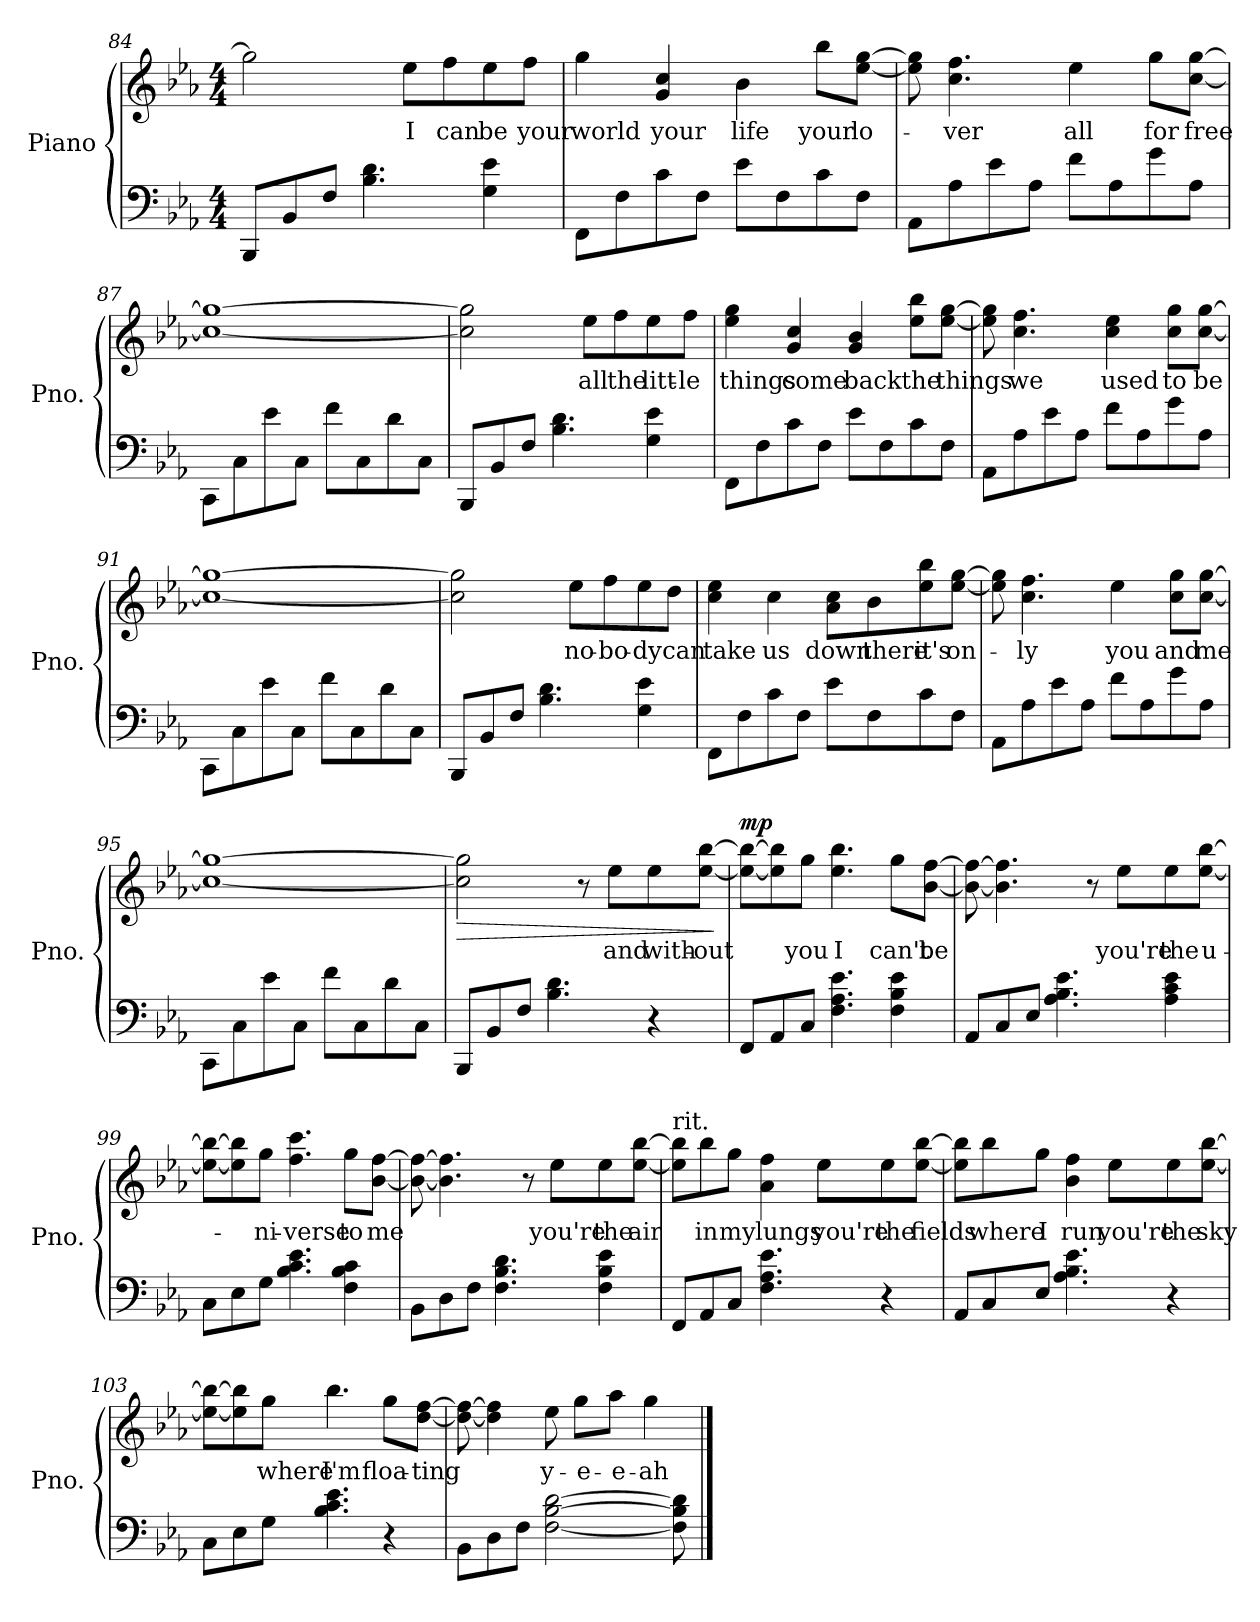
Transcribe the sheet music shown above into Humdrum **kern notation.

**kern	**kern	**text	**dynam
*part1	*part1	*part1	*part1
*staff2	*staff1	*staff1	*staff1/2
*I"Piano	*	*	*
*I'Pno.	*	*	*
*clefF4	*clefG2	*	*
*k[b-e-a-]	*k[b-e-a-]	*	*
*M4/4	*M4/4	*	*
=84	=84	=84	=84
8BBB-/L	2gg\]	.	.
8BB-/	.	.	.
8F/J	.	.	.
4.B-\ 4.d\	.	.	.
!	!	!LO:LY:b	!
.	8ee-\L	I	.
!	!	!LO:LY:b	!
.	8ff\	can	.
!	!	!LO:LY:b	!
4G\ 4e-\	8ee-\	be	.
!	!	!LO:LY:b	!
.	8ff\J	your	.
=85	=85	=85	=85
!	!	!LO:LY:b	!
8FF\L	4gg\	world	.
8F\	.	.	.
!	!	!LO:LY:b	!
8c\	4g/ 4cc/	your	.
8F\J	.	.	.
!	!	!LO:LY:b	!
8e-\L	4b-\	life	.
8F\	.	.	.
!	!	!LO:LY:b	!
8c\	8bb-\L	your	.
!	!	!LO:LY:b	!
8F\J	[8ee-\ [8gg\J	lo-	.
=86	=86	=86	=86
8AA-\L	8ee-\] 8gg\]	.	.
!	!	!LO:LY:b	!
8A-\	4.cc\ 4.ff\	-ver	.
8e-\	.	.	.
8A-\J	.	.	.
!	!	!LO:LY:b	!
8f\L	4ee-\	all	.
8A-\	.	.	.
!	!	!LO:LY:b	!
8g\	8gg\L	for	.
!	!	!LO:LY:b	!
8A-\J	[8cc\ [8gg\J	free	.
!!LO:PB:g=z
=87	=87	=87	=87
8CC\L	1cc_ 1gg_	.	.
8C\	.	.	.
8e-\	.	.	.
8C\J	.	.	.
8f\L	.	.	.
8C\	.	.	.
8d\	.	.	.
8C\J	.	.	.
=88	=88	=88	=88
8BBB-/L	2cc\] 2gg\]	.	.
8BB-/	.	.	.
8F/J	.	.	.
4.B-\ 4.d\	.	.	.
!	!	!LO:LY:b	!
.	8ee-\L	all	.
!	!	!LO:LY:b	!
.	8ff\	the	.
!	!	!LO:LY:b	!
4G\ 4e-\	8ee-\	litt-	.
!	!	!LO:LY:b	!
.	8ff\J	-le	.
=89	=89	=89	=89
!	!	!LO:LY:b	!
8FF\L	4ee-\ 4gg\	things	.
8F\	.	.	.
!	!	!LO:LY:b	!
8c\	4g/ 4cc/	come	.
8F\J	.	.	.
!	!	!LO:LY:b	!
8e-\L	4g/ 4b-/	back	.
8F\	.	.	.
!	!	!LO:LY:b	!
8c\	8ee-\ 8bb-\L	the	.
!	!	!LO:LY:b	!
8F\J	[8ee-\ [8gg\J	things	.
=90	=90	=90	=90
8AA-\L	8ee-\] 8gg\]	.	.
!	!	!LO:LY:b	!
8A-\	4.cc\ 4.ff\	we	.
8e-\	.	.	.
8A-\J	.	.	.
!	!	!LO:LY:b	!
8f\L	4cc\ 4ee-\	used	.
8A-\	.	.	.
!	!	!LO:LY:b	!
8g\	8cc\ 8gg\L	to	.
!	!	!LO:LY:b	!
8A-\J	[8cc\ [8gg\J	be	.
!!LO:LB:g=z
=91	=91	=91	=91
8CC\L	1cc_ 1gg_	.	.
8C\	.	.	.
8e-\	.	.	.
8C\J	.	.	.
8f\L	.	.	.
8C\	.	.	.
8d\	.	.	.
8C\J	.	.	.
=92	=92	=92	=92
8BBB-/L	2cc\] 2gg\]	.	.
8BB-/	.	.	.
8F/J	.	.	.
4.B-\ 4.d\	.	.	.
!	!	!LO:LY:b	!
.	8ee-\L	no-	.
!	!	!LO:LY:b	!
.	8ff\	-bo-	.
!	!	!LO:LY:b	!
4G\ 4e-\	8ee-\	-dy	.
!	!	!LO:LY:b	!
.	8dd\J	can	.
=93	=93	=93	=93
!	!	!LO:LY:b	!
8FF\L	4cc\ 4ee-\	take	.
8F\	.	.	.
!	!	!LO:LY:b	!
8c\	4cc\	us	.
8F\J	.	.	.
!	!	!LO:LY:b	!
8e-\L	8a-\ 8cc\L	down	.
!	!	!LO:LY:b	!
8F\	8b-\	there	.
!	!	!LO:LY:b	!
8c\	8ee-\ 8bb-\	it's	.
!	!	!LO:LY:b	!
8F\J	[8ee-\ [8gg\J	on-	.
=94	=94	=94	=94
8AA-\L	8ee-\] 8gg\]	.	.
!	!	!LO:LY:b	!
8A-\	4.cc\ 4.ff\	-ly	.
8e-\	.	.	.
8A-\J	.	.	.
!	!	!LO:LY:b	!
8f\L	4ee-\	you	.
8A-\	.	.	.
!	!	!LO:LY:b	!
8g\	8cc\ 8gg\L	and	.
!	!	!LO:LY:b	!
8A-\J	[8cc\ [8gg\J	me	.
!!LO:LB:g=z
=95	=95	=95	=95
8CC\L	1cc_ 1gg_	.	.
8C\	.	.	.
8e-\	.	.	.
8C\J	.	.	.
8f\L	.	.	.
8C\	.	.	.
8d\	.	.	.
8C\J	.	.	.
=96	=96	=96	=96
!	!	!	!LO:HP:b
8BBB-/L	2cc\] 2gg\]	.	>
8BB-/	.	.	.
8F/J	.	.	.
4.B-\ 4.d\	.	.	.
.	8r	.	.
!	!	!LO:LY:b	!
.	8ee-\L	and	.
!	!	!LO:LY:b	!
4r	8ee-\	with-	.
!	!	!LO:LY:b	!
.	[8ee-\ [8bb-\J	-out	.
.	.	.	]
=97	=97	=97	=97
!	!	!	!LO:DY:b
8FF/L	8ee-\_ 8bb-\_L	.	mp
8AA-/	8ee-\] 8bb-\]	.	.
!	!	!LO:LY:b	!
8C/J	8gg\J	you	.
!	!	!LO:LY:b	!
4.F\ 4.A-\ 4.e-\	4.ee-\ 4.bb-\	I	.
!	!	!LO:LY:b	!
4F\ 4B-\ 4e-\	8gg\L	can't	.
!	!	!LO:LY:b	!
.	[8b-\ [8ff\J	be	.
=98	=98	=98	=98
8AA-/L	8b-\_ 8ff\_	.	.
8C/	4.b-\] 4.ff\]	.	.
8E-/J	.	.	.
4.A-\ 4.B-\ 4.e-\	.	.	.
.	8r	.	.
!	!	!LO:LY:b	!
.	8ee-\L	you're	.
!	!	!LO:LY:b	!
4A-\ 4c\ 4e-\	8ee-\	the	.
!	!	!LO:LY:b	!
.	[8ee-\ [8bb-\J	u-	.
!!LO:LB:g=z
=99	=99	=99	=99
8C\L	8ee-\_ 8bb-\_L	.	.
8E-\	8ee-\] 8bb-\]	.	.
!	!	!LO:LY:b	!
8G\J	8gg\J	-ni-	.
!	!	!LO:LY:b	!
4.B-\ 4.c\ 4.e-\	4.ff\ 4.ccc\	-verse	.
!	!	!LO:LY:b	!
4F\ 4B-\ 4c\	8gg\L	to	.
!	!	!LO:LY:b	!
.	[8b-\ [8ff\J	me	.
=100	=100	=100	=100
8BB-\L	8b-\_ 8ff\_	.	.
8D\	4.b-\] 4.ff\]	.	.
8F\J	.	.	.
4.F\ 4.B-\ 4.d\	.	.	.
.	8r	.	.
!	!	!LO:LY:b	!
.	8ee-\L	you're	.
!	!	!LO:LY:b	!
4F\ 4B-\ 4e-\	8ee-\	the	.
!	!	!LO:LY:b	!
.	[8ee-\ [8bb-\J	air	.
=101	=101	=101	=101
*	*MM126	*	*
!	!LO:TX:a:t=rit.	!	!
8FF/L	8ee-\] 8bb-\]L	.	.
!	!	!LO:LY:b	!
8AA-/	8bb-\	in	.
!	!	!LO:LY:b	!
8C/J	8gg\J	my	.
!	!	!LO:LY:b	!
4.F\ 4.A-\ 4.e-\	4a-\ 4ff\	lungs	.
!	!	!LO:LY:b	!
.	8ee-\L	you're	.
!	!	!LO:LY:b	!
4r	8ee-\	the	.
!	!	!LO:LY:b	!
.	[8ee-\ [8bb-\J	fields	.
!!LO:LB:g=z
=102	=102	=102	=102
*	*MM124	*	*
8AA-/L	8ee-\] 8bb-\]L	.	.
!	!	!LO:LY:b	!
8C/	8bb-\	where	.
!	!	!LO:LY:b	!
8E-/J	8gg\J	I	.
!	!	!LO:LY:b	!
4.A-\ 4.B-\ 4.e-\	4b-\ 4ff\	run	.
!	!	!LO:LY:b	!
.	8ee-\L	you're	.
!	!	!LO:LY:b	!
4r	8ee-\	the	.
!	!	!LO:LY:b	!
.	[8ee-\ [8bb-\J	sky	.
=103	=103	=103	=103
*	*MM120	*	*
8C\L	8ee-\_ 8bb-\_L	.	.
8E-\	8ee-\] 8bb-\]	.	.
!	!	!LO:LY:b	!
8G\J	8gg\J	where	.
!	!	!LO:LY:b	!
4.B-\ 4.c\ 4.e-\	4.bb-\	I'm	.
!	!	!LO:LY:b	!
4r	8gg\L	floa-	.
!	!	!LO:LY:b	!
.	[8dd\ [8ff\J	-ting	.
=104	=104	=104	=104
*	*MM110	*	*
8BB-\L	8dd\_ 8ff\_	.	.
8D\	4dd\] 4ff\]	.	.
8F\J	.	.	.
!	!	!LO:LY:b	!
[2F\ [2B-\ [2d\	8ee-\	y-	.
!	!	!LO:LY:b	!
.	8gg\L	-e-	.
!	!	!LO:LY:b	!
.	8aa-\J	-e-	.
!	!	!LO:LY:b	!
.	4gg\	-ah	.
8F\] 8B-\] 8d\]	.	.	.
==	==	==	==
*-	*-	*-	*-
